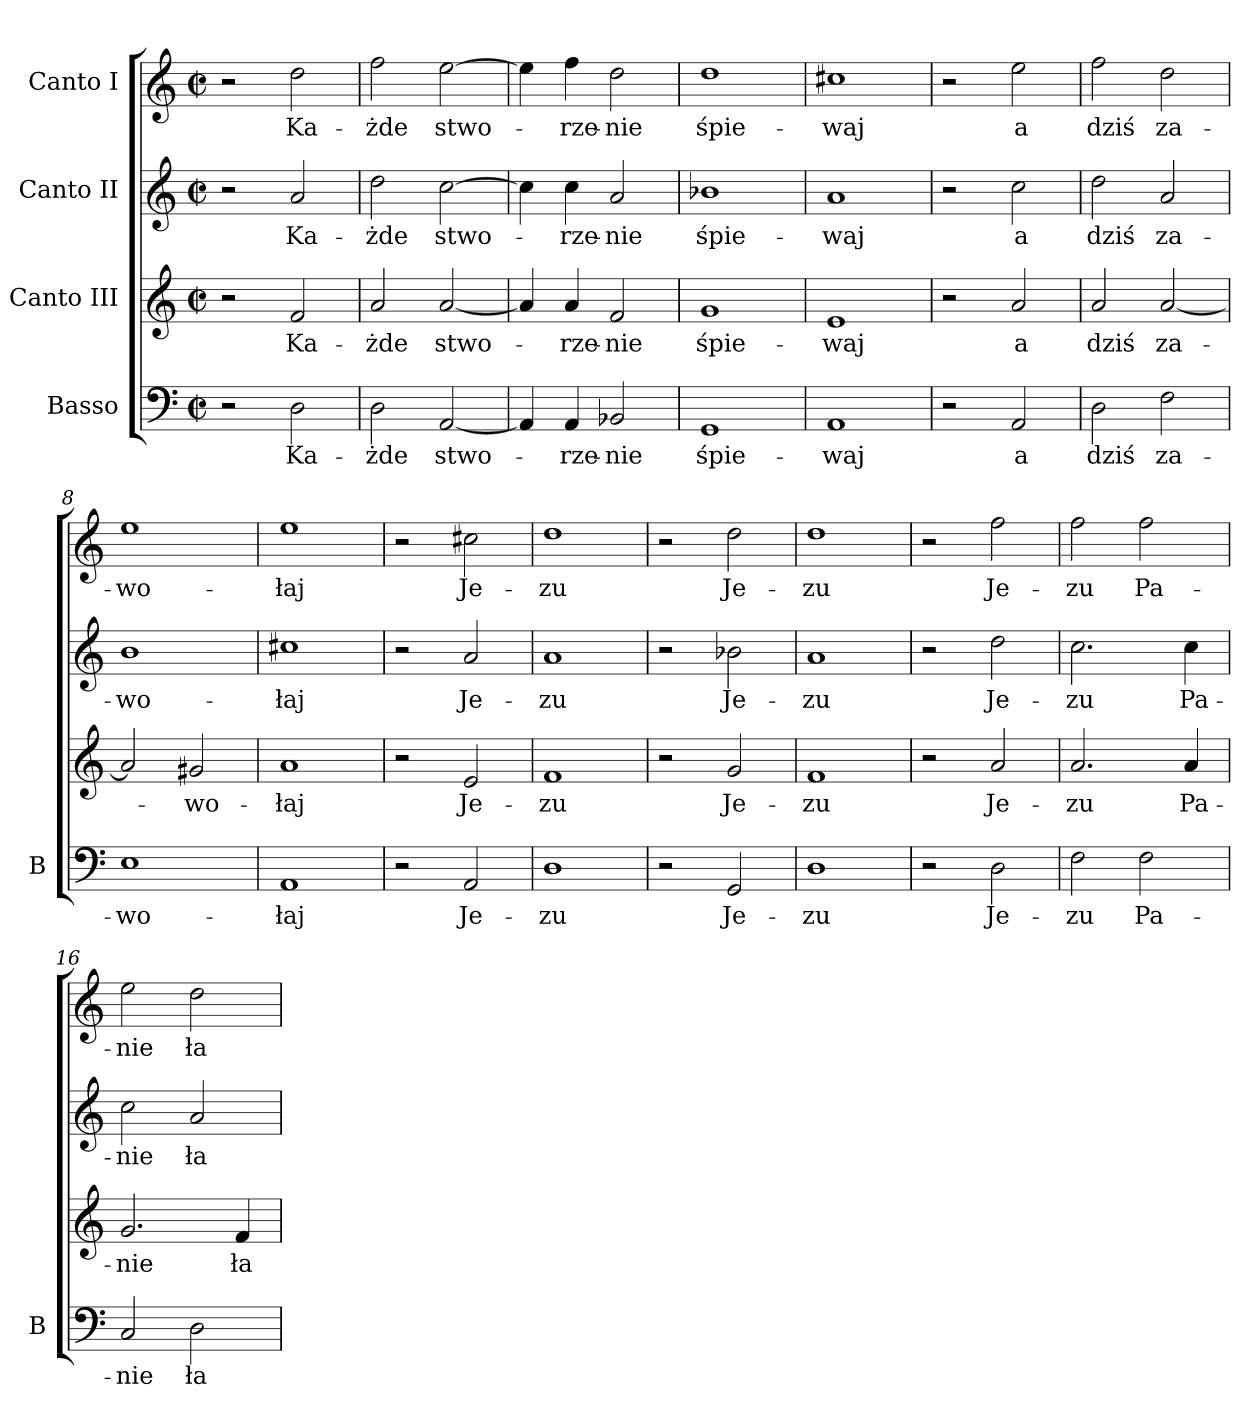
**kern	**text	**kern	**text	**kern	**text	**kern	**text
*part4	*part4	*part3	*part3	*part2	*part2	*part1	*part1
*staff4	*staff4	*staff3	*staff3	*staff2	*staff2	*staff1	*staff1
*I"Basso	*	*I"Canto III	*	*I"Canto II	*	*I"Canto I	*
*I'B	*	*	*	*	*	*	*
*clefF4	*	*clefG2	*	*clefG2	*	*clefG2	*
*k[]	*	*k[]	*	*k[]	*	*k[]	*
*M2/2	*	*M2/2	*	*M2/2	*	*M2/2	*
*met(c|)	*	*met(c|)	*	*met(c|)	*	*met(c|)	*
=1	=1	=1	=1	=1	=1	=1	=1
2r	.	2r	.	2r	.	2r	.
2D\	Ka-	2f/	Ka-	2a/	Ka-	2dd\	Ka-
=2	=2	=2	=2	=2	=2	=2	=2
2D\	-żde	2a/	-żde	2dd\	-żde	2ff\	-żde
[2AA/	stwo-	[2a/	stwo-	[2cc\	stwo-	[2ee\	stwo-
=3	=3	=3	=3	=3	=3	=3	=3
4AA/]	.	4a/]	.	4cc\]	.	4ee\]	.
4AA/	-rze-	4a/	-rze-	4cc\	-rze-	4ff\	-rze-
2BB-X/	-nie	2f/	-nie	2a/	-nie	2dd\	-nie
=4	=4	=4	=4	=4	=4	=4	=4
1GG	śpie-	1g	śpie-	1b-X	śpie-	1dd	śpie-
=5	=5	=5	=5	=5	=5	=5	=5
1AA	-waj	1e	-waj	1a	-waj	1cc#X	-waj
=6	=6	=6	=6	=6	=6	=6	=6
2r	.	2r	.	2r	.	2r	.
2AA/	a	2a/	a	2cc\	a	2ee\	a
=7	=7	=7	=7	=7	=7	=7	=7
2D\	dziś	2a/	dziś	2dd\	dziś	2ff\	dziś
2F\	za-	[2a/	za-	2a/	za-	2dd\	za-
=8	=8	=8	=8	=8	=8	=8	=8
1E	-wo-	2a/]	.	1b	-wo-	1ee	-wo-
.	.	2g#X/	-wo-	.	.	.	.
=9	=9	=9	=9	=9	=9	=9	=9
1AA	-łaj	1a	-łaj	1cc#X	-łaj	1ee	-łaj
=10	=10	=10	=10	=10	=10	=10	=10
2r	.	2r	.	2r	.	2r	.
2AA/	Je-	2e/	Je-	2a/	Je-	2cc#X\	Je-
=11	=11	=11	=11	=11	=11	=11	=11
1D	-zu	1f	-zu	1a	-zu	1dd	-zu
=12	=12	=12	=12	=12	=12	=12	=12
2r	.	2r	.	2r	.	2r	.
2GG/	Je-	2g/	Je-	2b-X\	Je-	2dd\	Je-
=13	=13	=13	=13	=13	=13	=13	=13
1D	-zu	1f	-zu	1a	-zu	1dd	-zu
=14	=14	=14	=14	=14	=14	=14	=14
2r	.	2r	.	2r	.	2r	.
2D\	Je-	2a/	Je-	2dd\	Je-	2ff\	Je-
=15	=15	=15	=15	=15	=15	=15	=15
2F\	-zu	2.a/	-zu	2.cc\	-zu	2ff\	-zu
2F\	Pa-	.	.	.	.	2ff\	Pa-
.	.	4a/	Pa-	4cc\	Pa-	.	.
=16	=16	=16	=16	=16	=16	=16	=16
2C/	-nie	2.g/	-nie	2cc\	-nie	2ee\	-nie
2D\	ła-	.	.	2a/	ła-	2dd\	ła-
.	.	4f/	ła-	.	.	.	.
=	=	=	=	=	=	=	=
*-	*-	*-	*-	*-	*-	*-	*-
